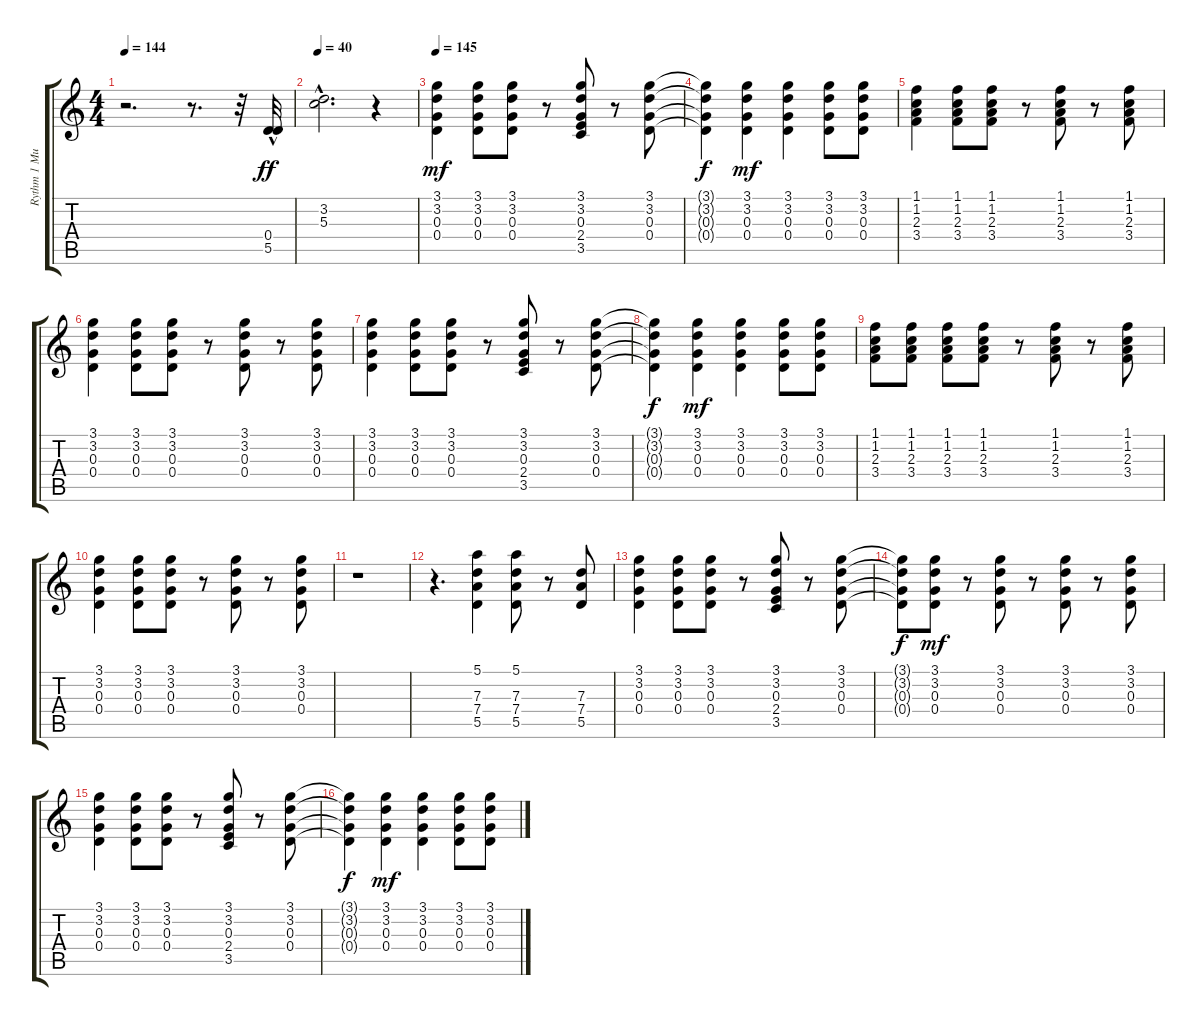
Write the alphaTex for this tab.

\track ("Rythm 1 Muted Gtr" "Rythm 1 Mu") {instrument electricguitarmuted}
\staff {score tabs}
\tuning (E4 B3 G3 D3 A2 E2) {hide}
\ts (4 4)
\tempo 144
\clef g2
\ks c
r.2{d dy ff instrument electricguitarmuted} r.8{d} r.32 (0.4{hac} 5.5{hac}).32 |
\tempo 40
(3.2{hac} 5.3{hac}).2{d} r.4 |
\tempo 145
(3.1 3.2 0.3 0.4).4{dy mf volume 12} (3.1 3.2 0.3 0.4).8 (3.1 3.2 0.3 0.4).8 r.8 (3.1 3.2 0.3 2.4 3.5).8 r.8 (3.1 3.2 0.3 0.4).8 |
(3.1{t} 3.2{t} 0.3{t} 0.4{t}).4{dy f} (3.1 3.2 0.3 0.4).4{dy mf} (3.1 3.2 0.3 0.4).4 (3.1 3.2 0.3 0.4).8 (3.1 3.2 0.3 0.4).8 |
(1.1 1.2 2.3 3.4).4 (1.1 1.2 2.3 3.4).8 (1.1 1.2 2.3 3.4).8 r.8 (1.1 1.2 2.3 3.4).8 r.8 (1.1 1.2 2.3 3.4).8 |
(3.1 3.2 0.3 0.4).4 (3.1 3.2 0.3 0.4).8 (3.1 3.2 0.3 0.4).8 r.8 (3.1 3.2 0.3 0.4).8 r.8 (3.1 3.2 0.3 0.4).8 |
(3.1 3.2 0.3 0.4).4 (3.1 3.2 0.3 0.4).8 (3.1 3.2 0.3 0.4).8 r.8 (3.1 3.2 0.3 2.4 3.5).8 r.8 (3.1 3.2 0.3 0.4).8 |
(3.1{t} 3.2{t} 0.3{t} 0.4{t}).4{dy f} (3.1 3.2 0.3 0.4).4{dy mf} (3.1 3.2 0.3 0.4).4 (3.1 3.2 0.3 0.4).8 (3.1 3.2 0.3 0.4).8 |
(1.1 1.2 2.3 3.4).8 (1.1 1.2 2.3 3.4).8 (1.1 1.2 2.3 3.4).8 (1.1 1.2 2.3 3.4).8 r.8 (1.1 1.2 2.3 3.4).8 r.8 (1.1 1.2 2.3 3.4).8 |
(3.1 3.2 0.3 0.4).4 (3.1 3.2 0.3 0.4).8 (3.1 3.2 0.3 0.4).8 r.8 (3.1 3.2 0.3 0.4).8 r.8 (3.1 3.2 0.3 0.4).8 |
r.1 |
r.4{d} (5.1 7.3 7.4 5.5).4 (5.1 7.3 7.4 5.5).8 r.8 (7.3 7.4 5.5).8 |
(3.1 3.2 0.3 0.4).4 (3.1 3.2 0.3 0.4).8 (3.1 3.2 0.3 0.4).8 r.8 (3.1 3.2 0.3 2.4 3.5).8 r.8 (3.1 3.2 0.3 0.4).8 |
(3.1{t} 3.2{t} 0.3{t} 0.4{t}).8{dy f} (3.1 3.2 0.3 0.4).8{dy mf} r.8 (3.1 3.2 0.3 0.4).8 r.8 (3.1 3.2 0.3 0.4).8 r.8 (3.1 3.2 0.3 0.4).8 |
(3.1 3.2 0.3 0.4).4 (3.1 3.2 0.3 0.4).8 (3.1 3.2 0.3 0.4).8 r.8 (3.1 3.2 0.3 2.4 3.5).8 r.8 (3.1 3.2 0.3 0.4).8 |
(3.1{t} 3.2{t} 0.3{t} 0.4{t}).4{dy f} (3.1 3.2 0.3 0.4).4{dy mf} (3.1 3.2 0.3 0.4).4 (3.1 3.2 0.3 0.4).8 (3.1 3.2 0.3 0.4).8
